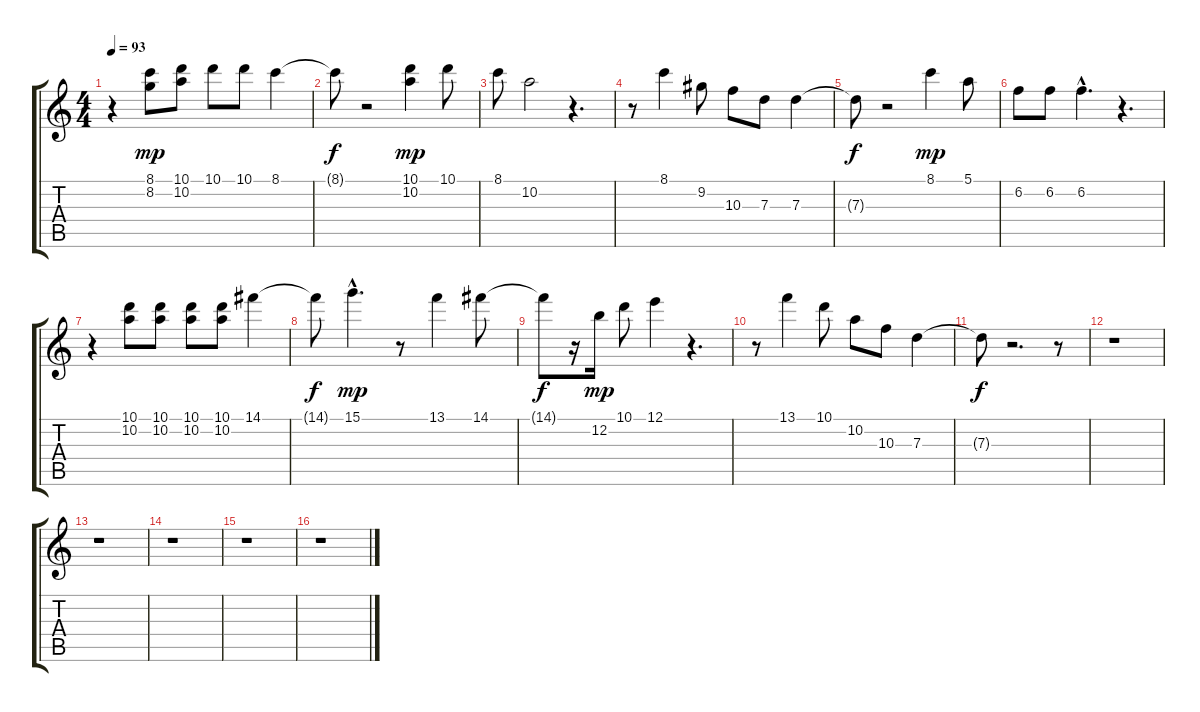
\track "" {instrument overdrivenguitar}
\staff {score tabs}
\tuning (E4 B3 G3 D3 A2 E2) {hide}
\ts (4 4)
\tempo 93
\clef g2
\ks c
r.4{dy f} (8.1 8.2).8{dy mp} (10.1 10.2).8 10.1.8 10.1.8 8.1.4 |
8.1{t}.8{dy f} r.2 (10.1 10.2).4{dy mp} 10.1.8 |
8.1.8 10.2.2 r.4{d} |
r.8 8.1.4 9.2.8 10.3.8 7.3.8 7.3.4 |
7.3{t}.8{dy f} r.2 8.1.4{dy mp} 5.1.8 |
6.2.8 6.2.8 6.2{hac}.4{d} r.4{d} |
r.4 (10.1 10.2).8 (10.1 10.2).8 (10.1 10.2).8 (10.1 10.2).8 14.1.4 |
14.1{t}.8{dy f} 15.1{hac}.4{d dy mp} r.8 13.1.4 14.1.8 |
14.1{t}.8{dy f} r.16 12.2.16{dy mp} 10.1.8 12.1.4 r.4{d} |
r.8 13.1.4 10.1.8 10.2.8 10.3.8 7.3.4 |
7.3{t}.8{dy f} r.2{d} r.8 |
r.1 |
r.1 |
r.1 |
r.1 |
r.1
